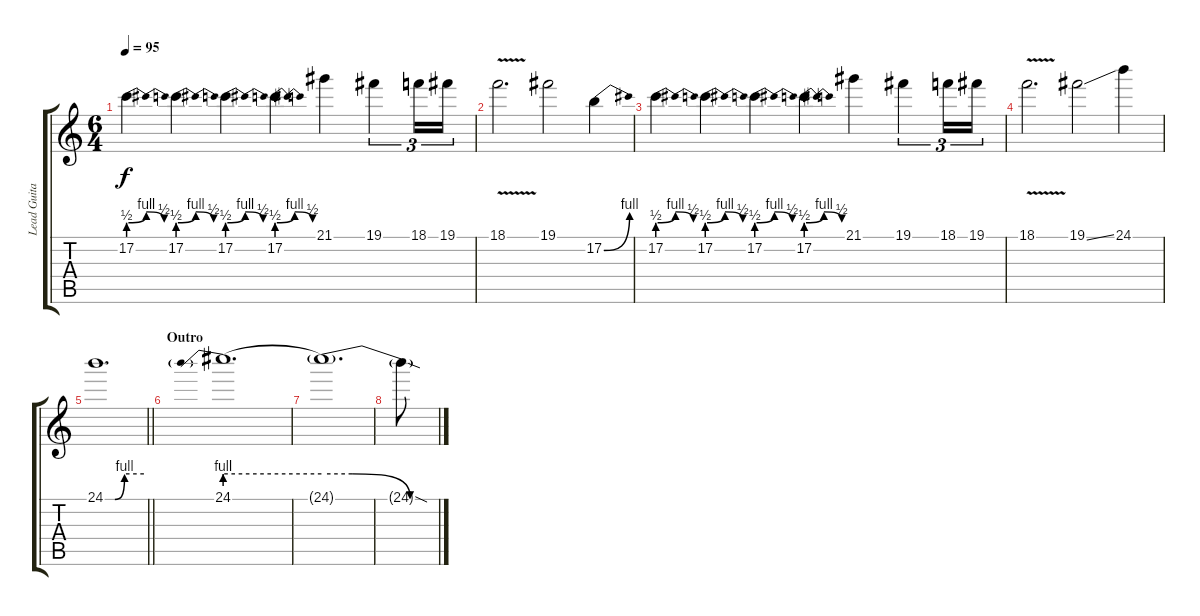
\track ("Lead Guitar" "Lead Guita") {instrument distortionguitar}
\staff {score tabs}
\tuning (B3 Gb3 D3 A2 E2 B1) {hide}
\ts (6 4)
\tempo 95
\clef g2
\ks c
17.2{be (bendrelease 0 2 5 4 55 4 60 2)}.4{dy f} 17.2{be (bendrelease 0 2 5 4 55 4 60 2)}.4 17.2{be (bendrelease 0 2 5 4 55 4 60 2)}.4 17.2{be (bendrelease 0 2 5 4 55 4 60 2)}.4 21.1.4 19.1.4{tu (3 2)} 18.1.16{tu (3 2)} 19.1.16{tu (3 2)} |
18.1{v}.2{d} 19.1.2 17.2{be (bend 0 0 60 4)}.4 |
17.2{be (bendrelease 0 2 5 4 55 4 60 2)}.4 17.2{be (bendrelease 0 2 5 4 55 4 60 2)}.4 17.2{be (bendrelease 0 2 5 4 55 4 60 2)}.4 17.2{be (bendrelease 0 2 5 4 55 4 60 2)}.4 21.1.4 19.1.4{tu (3 2)} 18.1.16{tu (3 2)} 19.1.16{tu (3 2)} |
18.1{v}.2{d} 19.1{ss}.2 24.1.4 |
\barLineRight lightlight
24.1{be (custom 0 0 15 0 30 4 60 4)}.1{d} |
\section ("" "Outro")
24.1{be (prebend 0 4 60 4)}.1{d} |
24.1{be (custom 0 4 15 4 45 0 60 0) t}.1{d} |
24.1{sod t}.8
